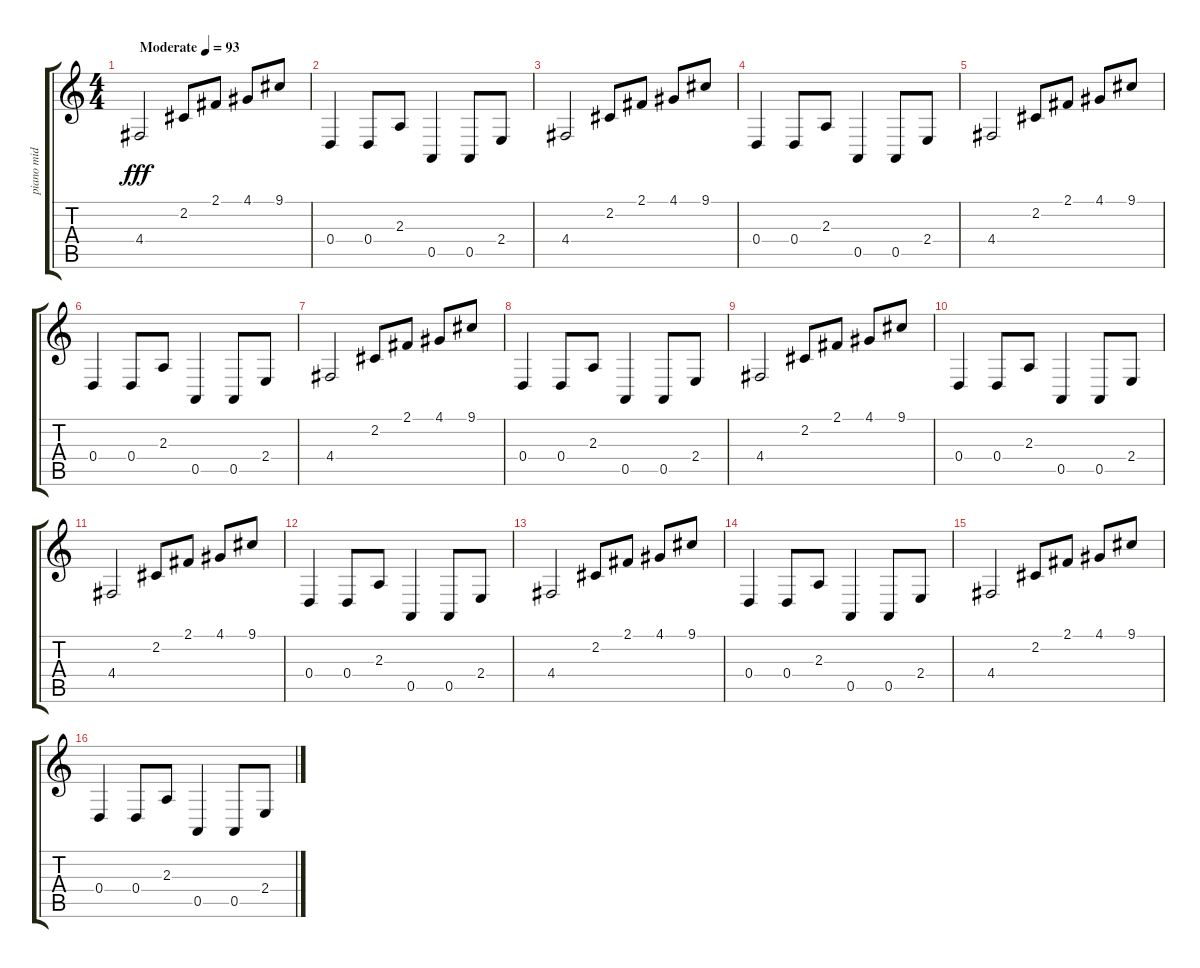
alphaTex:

\track ("piano mid" "piano mid") {instrument acousticgrandpiano}
\staff {score tabs}
\tuning (E4 B3 G3 D3 A2 E2) {hide}
\ts (4 4)
\tempo (93 "Moderate")
\clef g2
\ks c
4.4.2{dy fff instrument acousticgrandpiano} 2.2.8 2.1.8 4.1.8 9.1.8 |
0.4.4 0.4.8 2.3.8 0.5.4 0.5.8 2.4.8 |
4.4.2 2.2.8 2.1.8 4.1.8 9.1.8 |
0.4.4 0.4.8 2.3.8 0.5.4 0.5.8 2.4.8 |
4.4.2 2.2.8 2.1.8 4.1.8 9.1.8 |
0.4.4 0.4.8 2.3.8 0.5.4 0.5.8 2.4.8 |
4.4.2 2.2.8 2.1.8 4.1.8 9.1.8 |
0.4.4 0.4.8 2.3.8 0.5.4 0.5.8 2.4.8 |
4.4.2 2.2.8 2.1.8 4.1.8 9.1.8 |
0.4.4 0.4.8 2.3.8 0.5.4 0.5.8 2.4.8 |
4.4.2 2.2.8 2.1.8 4.1.8 9.1.8 |
0.4.4 0.4.8 2.3.8 0.5.4 0.5.8 2.4.8 |
4.4.2 2.2.8 2.1.8 4.1.8 9.1.8 |
0.4.4 0.4.8 2.3.8 0.5.4 0.5.8 2.4.8 |
4.4.2 2.2.8 2.1.8 4.1.8 9.1.8 |
0.4.4 0.4.8 2.3.8 0.5.4 0.5.8 2.4.8
